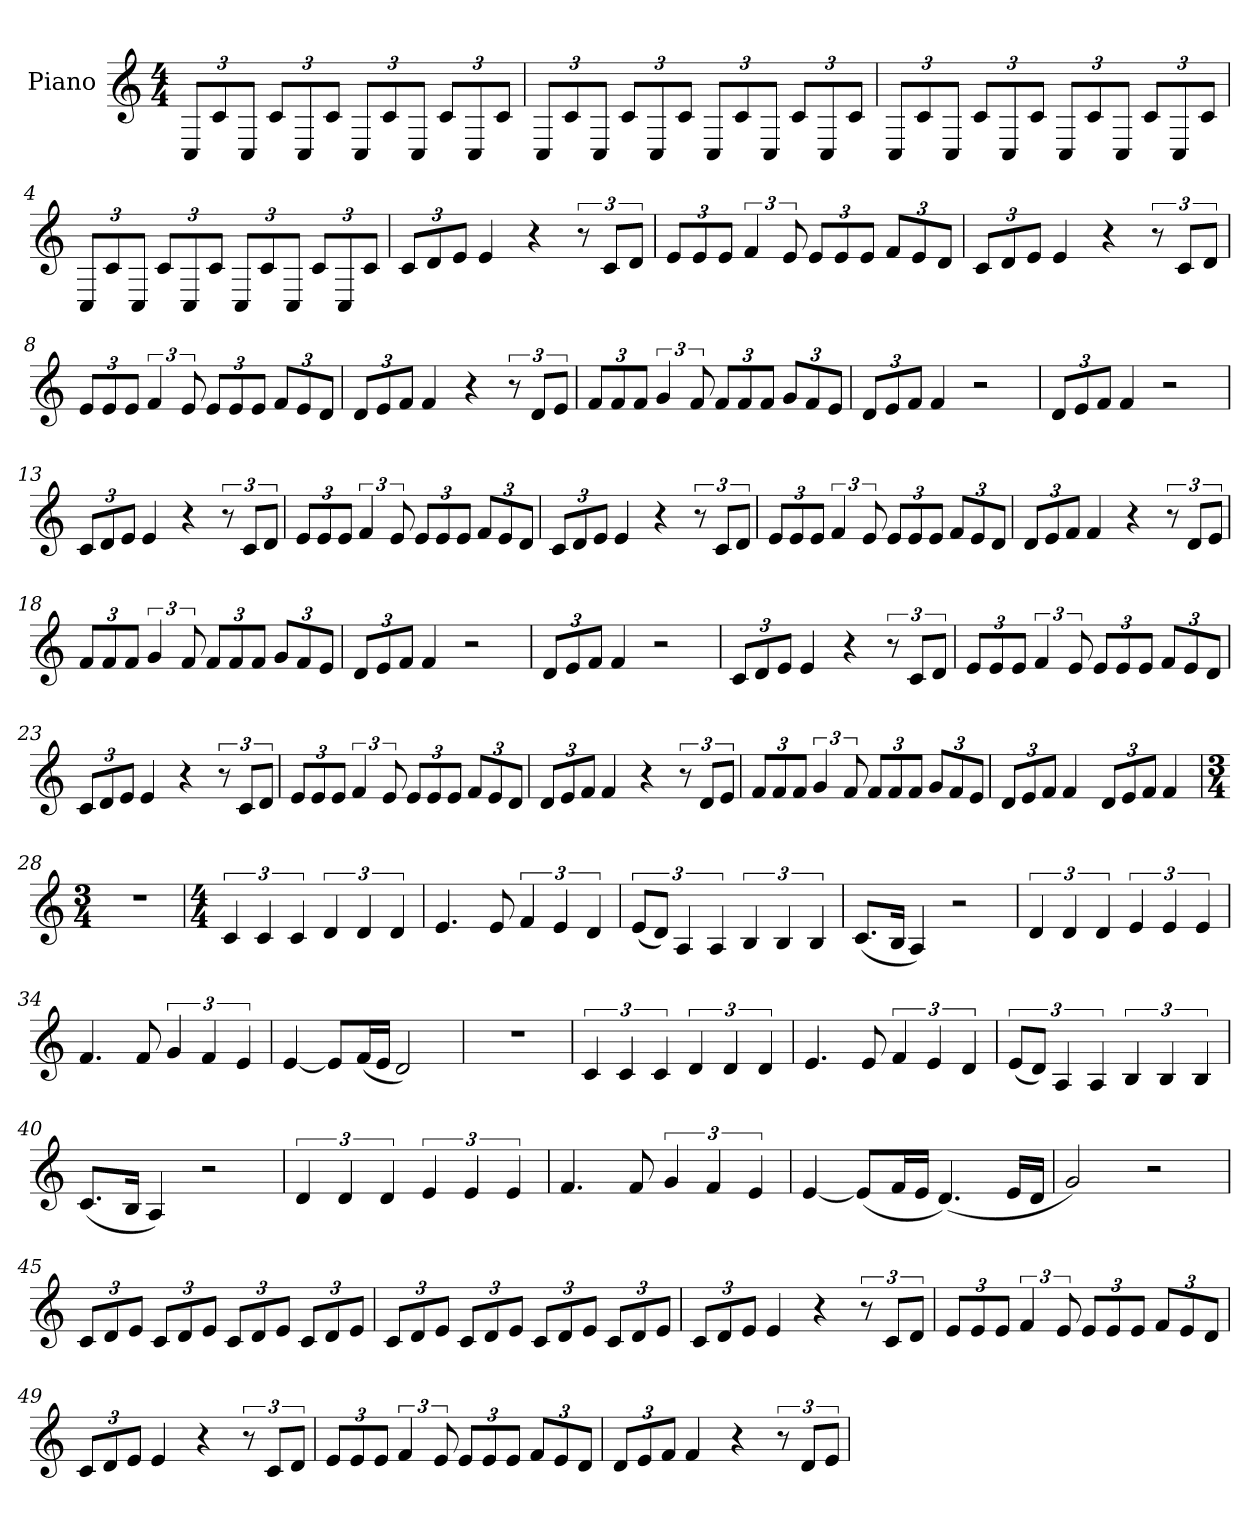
**kern
*part1
*staff1
*I"Piano
*I'Pno.
*clefG2
*k[]
*M4/4
*Xbrackettup
=1
12C!L
12c!
12C!J
12c!L
12C!
12c!J
12C!L
12c!
12C!J
12c!L
12C!
12c!J
=2
12C!L
12c!
12C!J
12c!L
12C!
12c!J
12C!L
12c!
12C!J
12c!L
12C!
12c!J
=3
12C!L
12c!
12C!J
12c!L
12C!
12c!J
12C!L
12c!
12C!J
12c!L
12C!
12c!J
=4
12C!L
12c!
12C!J
12c!L
12C!
12c!J
12C!L
12c!
12C!J
12c!L
12C!
12c!J
=5
12cL
12d
12eJ
4e
4r
*brackettup
12r
12cL
12dJ
=6
*Xbrackettup
12eL
12e
12eJ
*brackettup
6f
12e
*Xbrackettup
12eL
12e
12eJ
12fL
12e
12dJ
=7
12cL
12d
12eJ
4e
4r
*brackettup
12r
12cL
12dJ
=8
*Xbrackettup
12eL
12e
12eJ
*brackettup
6f
12e
*Xbrackettup
12eL
12e
12eJ
12fL
12e
12dJ
=9
12dL
12e
12fJ
4f
4r
*brackettup
12r
12dL
12eJ
=10
*Xbrackettup
12fL
12f
12fJ
*brackettup
6g
12f
*Xbrackettup
12fL
12f
12fJ
12gL
12f
12eJ
=11
12dL
12e
12fJ
4f
2r
=12
12dL
12e
12fJ
4f
2r
=13
12cL
12d
12eJ
4e
4r
*brackettup
12r
12cL
12dJ
=14
*Xbrackettup
12eL
12e
12eJ
*brackettup
6f
12e
*Xbrackettup
12eL
12e
12eJ
12fL
12e
12dJ
=15
12cL
12d
12eJ
4e
4r
*brackettup
12r
12cL
12dJ
=16
*Xbrackettup
12eL
12e
12eJ
*brackettup
6f
12e
*Xbrackettup
12eL
12e
12eJ
12fL
12e
12dJ
=17
12dL
12e
12fJ
4f
4r
*brackettup
12r
12dL
12eJ
=18
*Xbrackettup
12fL
12f
12fJ
*brackettup
6g
12f
*Xbrackettup
12fL
12f
12fJ
12gL
12f
12eJ
=19
12dL
12e
12fJ
4f
2r
=20
12dL
12e
12fJ
4f
2r
=21
12cL
12d
12eJ
4e
4r
*brackettup
12r
12cL
12dJ
=22
*Xbrackettup
12eL
12e
12eJ
*brackettup
6f
12e
*Xbrackettup
12eL
12e
12eJ
12fL
12e
12dJ
=23
12cL
12d
12eJ
4e
4r
*brackettup
12r
12cL
12dJ
=24
*Xbrackettup
12eL
12e
12eJ
*brackettup
6f
12e
*Xbrackettup
12eL
12e
12eJ
12fL
12e
12dJ
=25
12dL
12e
12fJ
4f
4r
*brackettup
12r
12dL
12eJ
=26
*Xbrackettup
12fL
12f
12fJ
*brackettup
6g
12f
*Xbrackettup
12fL
12f
12fJ
12gL
12f
12eJ
=27
12dL
12e
12fJ
4f
12dL
12e
12fJ
4f
=28
*M3/4
2.r
=29
*M4/4
*brackettup
6c
6c
6c
6d
6d
6d
=30
4.e
8e
6f
6e
6d
=31
(<12eL
12dJ)
6A
6A
6B
6B
6B
=32
(<8.cL
16BJk
4A)
2r
=33
6d
6d
6d
6e
6e
6e
=34
4.f
8f
6g
6f
6e
=35
[4e
8eL]
(<16fL
16eJJ
2d)
=36
1r
=37
6c
6c
6c
6d
6d
6d
=38
4.e
8e
6f
6e
6d
=39
(<12eL
12dJ)
6A
6A
6B
6B
6B
=40
(<8.cL
16BJk
4A)
2r
=41
6d
6d
6d
6e
6e
6e
=42
4.f
8f
6g
6f
6e
=43
[4e
(<8eL]
16fL
16eJJ
(<4.d)
16eLL
16dJJ
=44
2g)
2r
=45
*Xbrackettup
12c!L
12d!
12e!J
12c!L
12d!
12e!J
12c!L
12d!
12e!J
12c!L
12d!
12e!J
=46
12c!L
12d!
12e!J
12c!L
12d!
12e!J
12c!L
12d!
12e!J
12c!L
12d!
12e!J
=47
12cL
12d
12eJ
4e
4r
*brackettup
12r
12cL
12dJ
=48
*Xbrackettup
12eL
12e
12eJ
*brackettup
6f
12e
*Xbrackettup
12eL
12e
12eJ
12fL
12e
12dJ
=49
12cL
12d
12eJ
4e
4r
*brackettup
12r
12cL
12dJ
=50
*Xbrackettup
12eL
12e
12eJ
*brackettup
6f
12e
*Xbrackettup
12eL
12e
12eJ
12fL
12e
12dJ
=51
12dL
12e
12fJ
4f
4r
*brackettup
12r
12dL
12eJ
=
*-
